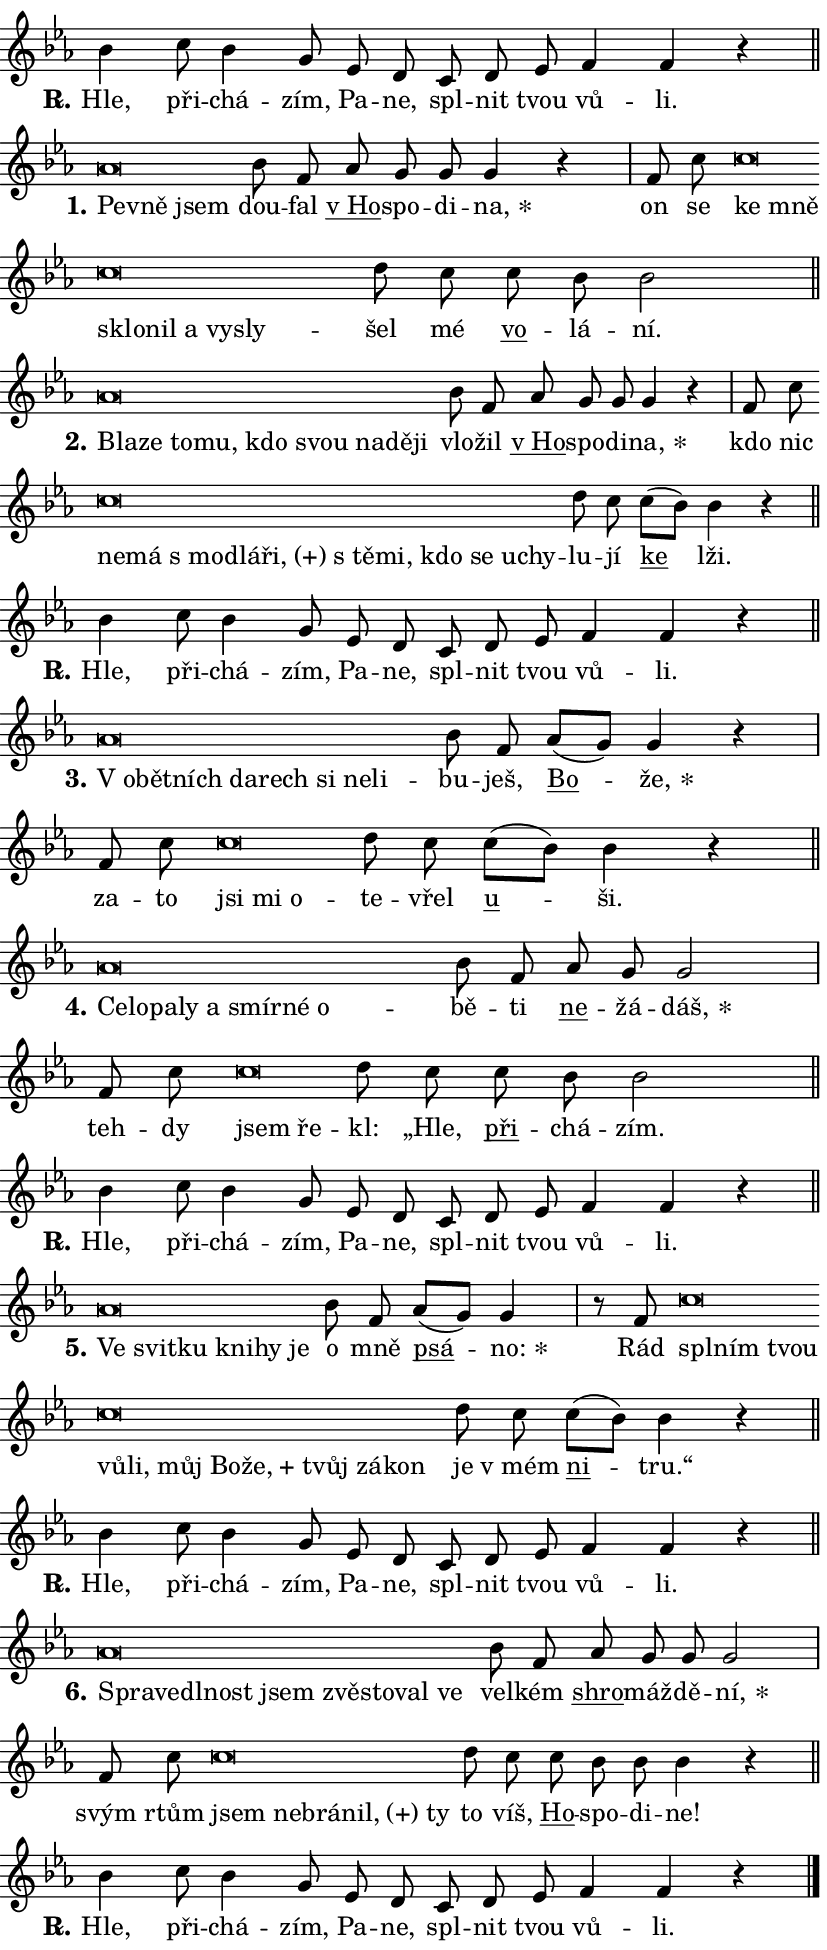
\version "2.24.0"
\header { tagline = "" }
\paper {
  indent = 0\cm
  top-margin = 0\cm
  right-margin = 0.13\cm % to fit lyric hyphens
  bottom-margin = 0\cm
  left-margin = 0\cm
  paper-width = 14\cm
  page-breaking = #ly:one-page-breaking
  system-system-spacing.basic-distance = #11
  score-system-spacing.basic-distance = #11
  ragged-last = ##f
}


%% Author: Thomas Morley
%% https://lists.gnu.org/archive/html/lilypond-user/2020-05/msg00002.html
#(define (line-position grob)
"Returns position of @var[grob} in current system:
   @code{'start}, if at first time-step
   @code{'end}, if at last time-step
   @code{'middle} otherwise
"
  (let* ((col (ly:item-get-column grob))
         (ln (ly:grob-object col 'left-neighbor))
         (rn (ly:grob-object col 'right-neighbor))
         (col-to-check-left (if (ly:grob? ln) ln col))
         (col-to-check-right (if (ly:grob? rn) rn col))
         (break-dir-left
           (and
             (ly:grob-property col-to-check-left 'non-musical #f)
             (ly:item-break-dir col-to-check-left)))
         (break-dir-right
           (and
             (ly:grob-property col-to-check-right 'non-musical #f)
             (ly:item-break-dir col-to-check-right))))
        (cond ((eqv? 1 break-dir-left) 'start)
              ((eqv? -1 break-dir-right) 'end)
              (else 'middle))))

#(define (tranparent-at-line-position vctor)
  (lambda (grob)
  "Relying on @code{line-position} select the relevant enry from @var{vctor}.
Used to determine transparency,"
    (case (line-position grob)
      ((end) (not (vector-ref vctor 0)))
      ((middle) (not (vector-ref vctor 1)))
      ((start) (not (vector-ref vctor 2))))))

noteHeadBreakVisibility =
#(define-music-function (break-visibility)(vector?)
"Makes @code{NoteHead}s transparent relying on @var{break-visibility}"
#{
  \override NoteHead.transparent =
    #(tranparent-at-line-position break-visibility)
#})

#(define delete-ledgers-for-transparent-note-heads
  (lambda (grob)
    "Reads whether a @code{NoteHead} is transparent.
If so this @code{NoteHead} is removed from @code{'note-heads} from
@var{grob}, which is supposed to be @code{LedgerLineSpanner}.
As a result ledgers are not printed for this @code{NoteHead}"
    (let* ((nhds-array (ly:grob-object grob 'note-heads))
           (nhds-list
             (if (ly:grob-array? nhds-array)
                 (ly:grob-array->list nhds-array)
                 '()))
           ;; Relies on the transparent-property being done before
           ;; Staff.LedgerLineSpanner.after-line-breaking is executed.
           ;; This is fragile ...
           (to-keep
             (remove
               (lambda (nhd)
                 (ly:grob-property nhd 'transparent #f))
               nhds-list)))
      ;; TODO find a better method to iterate over grob-arrays, similiar
      ;; to filter/remove etc for lists
      ;; For now rebuilt from scratch
      (set! (ly:grob-object grob 'note-heads)  '())
      (for-each
        (lambda (nhd)
          (ly:pointer-group-interface::add-grob grob 'note-heads nhd))
        to-keep))))

squashNotes = {
  \override NoteHead.X-extent = #'(-0.2 . 0.2)
  \override NoteHead.Y-extent = #'(-0.75 . 0)
  \override NoteHead.stencil =
    #(lambda (grob)
       (let ((pos (ly:grob-property grob 'staff-position)))
         (begin
           (if (< pos -7) (display "ERROR: Lower brevis then expected\n") (display ""))
           (if (<= pos -6) ly:text-interface::print ly:note-head::print))))
}
unSquashNotes = {
  \revert NoteHead.X-extent
  \revert NoteHead.Y-extent
  \revert NoteHead.stencil
}

hideNotes = \noteHeadBreakVisibility #begin-of-line-visible
unHideNotes = \noteHeadBreakVisibility #all-visible

% work-around for resetting accidentals
% https://lilypond.org/doc/v2.23/Documentation/notation/displaying-rhythms#unmetered-music
cadenzaMeasure = {
  \cadenzaOff
  \partial 1024 s1024
  \cadenzaOn
}

#(define-markup-command (accent layout props text) (markup?)
  "Underline accented syllable"
  (interpret-markup layout props
    #{\markup \override #'(offset . 4.3) \underline { #text }#}))

responsum = \markup \concat {
  "R" \hspace #-1.05 \path #0.1 #'((moveto 0 0.07) (lineto 0.9 0.8)) \hspace #0.05 "."
}

spaceSize = #0.6828661417322834 % exact space size for TeX Gyre Schola

\layout {
  \context {
    \Staff
    \remove "Time_signature_engraver"
    \override LedgerLineSpanner.after-line-breaking = #delete-ledgers-for-transparent-note-heads
  }
  \context {
    \Lyrics {
      \override LyricSpace.minimum-distance = \spaceSize
      \override LyricText.font-name = #"TeX Gyre Schola"
      \override LyricText.font-size = 1
      \override StanzaNumber.font-name = #"TeX Gyre Schola Bold"
      \override StanzaNumber.font-size = 1
    }
  }
  \context {
    \Score 
    \override NoteHead.text =
      #(lambda (grob) 
        (let ((pos (ly:grob-property grob 'staff-position)))
          #{\markup {
            \combine
              \halign #-0.55 \raise #(if (= pos -6) 0 0.5) \override #'(thickness . 2) \draw-line #'(3.2 . 0)
              \musicglyph "noteheads.sM1"
          }#}))
  }
}

% magnetic-lyrics.ily
%
%   written by
%     Jean Abou Samra <jean@abou-samra.fr>
%     Werner Lemberg <wl@gnu.org>
%
%   adapted by
%     Jiri Hon <jiri.hon@gmail.com>
%
% Version 2022-Apr-15

% https://www.mail-archive.com/lilypond-user@gnu.org/msg149350.html

#(define (Left_hyphen_pointer_engraver context)
   "Collect syllable-hyphen-syllable occurrences in lyrics and store
them in properties.  This engraver only looks to the left.  For
example, if the lyrics input is @code{foo -- bar}, it does the
following.

@itemize @bullet
@item
Set the @code{text} property of the @code{LyricHyphen} grob between
@q{foo} and @q{bar} to @code{foo}.

@item
Set the @code{left-hyphen} property of the @code{LyricText} grob with
text @q{foo} to the @code{LyricHyphen} grob between @q{foo} and
@q{bar}.
@end itemize

Use this auxiliary engraver in combination with the
@code{lyric-@/text::@/apply-@/magnetic-@/offset!} hook."
   (let ((hyphen #f)
         (text #f))
     (make-engraver
      (acknowledgers
       ((lyric-syllable-interface engraver grob source-engraver)
        (set! text grob)))
      (end-acknowledgers
       ((lyric-hyphen-interface engraver grob source-engraver)
        ;(when (not (grob::has-interface grob 'lyric-space-interface))
          (set! hyphen grob)));)
      ((stop-translation-timestep engraver)
       (when (and text hyphen)
         (ly:grob-set-object! text 'left-hyphen hyphen))
       (set! text #f)
       (set! hyphen #f)))))

#(define (lyric-text::apply-magnetic-offset! grob)
   "If the space between two syllables is less than the value in
property @code{LyricText@/.details@/.squash-threshold}, move the right
syllable to the left so that it gets concatenated with the left
syllable.

Use this function as a hook for
@code{LyricText@/.after-@/line-@/breaking} if the
@code{Left_@/hyphen_@/pointer_@/engraver} is active."
   (let ((hyphen (ly:grob-object grob 'left-hyphen #f)))
     (when hyphen
       (let ((left-text (ly:spanner-bound hyphen LEFT)))
         (when (grob::has-interface left-text 'lyric-syllable-interface)
           (let* ((common (ly:grob-common-refpoint grob left-text X))
                  (this-x-ext (ly:grob-extent grob common X))
                  (left-x-ext
                   (begin
                     ;; Trigger magnetism for left-text.
                     (ly:grob-property left-text 'after-line-breaking)
                     (ly:grob-extent left-text common X)))
                  ;; `delta` is the gap width between two syllables.
                  (delta (- (interval-start this-x-ext)
                            (interval-end left-x-ext)))
                  (details (ly:grob-property grob 'details))
                  (threshold (assoc-get 'squash-threshold details 0.2)))
             (when (< delta threshold)
               (let* (;; We have to manipulate the input text so that
                      ;; ligatures crossing syllable boundaries are not
                      ;; disabled.  For languages based on the Latin
                      ;; script this is essentially a beautification.
                      ;; However, for non-Western scripts it can be a
                      ;; necessity.
                      (lt (ly:grob-property left-text 'text))
                      (rt (ly:grob-property grob 'text))
                      (is-space (grob::has-interface hyphen 'lyric-space-interface))
                      (space (if is-space " " ""))
                      (extra-delta (if is-space spaceSize 0))
                      ;; Append new syllable.
                      (ltrt-space (if (and (string? lt) (string? rt))
                                (string-append lt space rt)
                                (make-concat-markup (list lt space rt))))
                      ;; Right-align `ltrt` to the right side.
                      (ltrt-space-markup (grob-interpret-markup
                               grob
                               (make-translate-markup
                                (cons (interval-length this-x-ext) 0)
                                (make-right-align-markup ltrt-space)))))
                 (begin
                   ;; Don't print `left-text`.
                   (ly:grob-set-property! left-text 'stencil #f)
                   ;; Set text and stencil (which holds all collected
                   ;; syllables so far) and shift it to the left.
                   (ly:grob-set-property! grob 'text ltrt-space)
                   (ly:grob-set-property! grob 'stencil ltrt-space-markup)
                   (ly:grob-translate-axis! grob (- (- delta extra-delta)) X))))))))))


#(define (lyric-hyphen::displace-bounds-first grob)
   ;; Make very sure this callback isn't triggered too early.
   (let ((left (ly:spanner-bound grob LEFT))
         (right (ly:spanner-bound grob RIGHT)))
     (ly:grob-property left 'after-line-breaking)
     (ly:grob-property right 'after-line-breaking)
     (ly:lyric-hyphen::print grob)))

squashThreshold = #0.4

\layout {
  \context {
    \Lyrics
    \consists #Left_hyphen_pointer_engraver
    \override LyricText.after-line-breaking =
      #lyric-text::apply-magnetic-offset!
    \override LyricHyphen.stencil = #lyric-hyphen::displace-bounds-first
    \override LyricText.details.squash-threshold = \squashThreshold
    \override LyricHyphen.minimum-distance = 0
    \override LyricHyphen.minimum-length = \squashThreshold
  }
}

squashText = \override LyricText.details.squash-threshold = 9999
unSquashText = \override LyricText.details.squash-threshold = \squashThreshold

leftText = \override LyricText.self-alignment-X = #LEFT
unLeftText = \revert LyricText.self-alignment-X

starOffset = #(lambda (grob) 
                (let ((x_offset (ly:self-alignment-interface::aligned-on-x-parent grob)))
                  (if (= x_offset 0) 0 (+ x_offset 1.2))))

star = #(define-music-function (syllable)(string?)
"Append star separator at the end of a syllable"
#{
  \once \override LyricText.X-offset = #starOffset
  \lyricmode { \markup {
    #syllable
    \override #'((font-name . "TeX Gyre Schola Bold")) \hspace #0.2 \lower #0.65 \larger "*"
  } }
#})

starAccent = #(define-music-function (syllable)(string?)
"Append star separator at the end of a syllable and make accent"
#{
  \once \override LyricText.X-offset = #starOffset
  \lyricmode { \markup {
    \accent #syllable
    \override #'((font-name . "TeX Gyre Schola Bold")) \hspace #0.2 \lower #0.65 \larger "*"
  } }
#})

breath = #(define-music-function (syllable)(string?)
"Append breathing indicator at the end of a syllable"
#{
  \lyricmode { \markup { #syllable "+" } }
#})

optionalBreath = #(define-music-function (syllable)(string?)
"Append optional breathing indicator at the end of a syllable"
#{
  \lyricmode { \markup { #syllable "(+)" } }
#})


\score {
    <<
        \new Voice = "melody" { \cadenzaOn \key es \major \relative { bes'4 c8 bes4 g8 \bar "" es d \bar "" c d es \bar "" f4 f r \cadenzaMeasure \bar "||" \break } }
        \new Lyrics \lyricsto "melody" { \lyricmode { \set stanza = \responsum
Hle, při -- chá -- zím, Pa -- ne, spl -- nit tvou vů -- li. } }
    >>
    \layout {}
}

\score {
    <<
        \new Voice = "melody" { \cadenzaOn \key es \major \relative { \squashNotes as'\breve*1/16 \hideNotes \breve*1/16 \breve*1/16 \bar "" \unHideNotes \unSquashNotes bes8 f \bar "" as g g g4 r \cadenzaMeasure \bar "|" f8 c' \bar "" \squashNotes c\breve*1/16 \hideNotes \breve*1/16 \bar "" \breve*1/16 \bar "" \breve*1/16 \bar "" \breve*1/16 \bar "" \breve*1/16 \breve*1/16 \bar "" \unHideNotes \unSquashNotes d8 c \bar "" c bes bes2 \cadenzaMeasure \bar "||" \break } }
        \new Lyrics \lyricsto "melody" { \lyricmode { \set stanza = "1."
\leftText Pev -- \squashText ně jsem \unLeftText \unSquashText dou -- fal \markup \accent "v Ho" -- spo -- di -- \star na, on se \leftText ke \squashText mně sklo -- nil a vy -- sly -- \unLeftText \unSquashText šel mé \markup \accent vo -- lá -- ní. } }
    >>
    \layout {}
}

\score {
    <<
        \new Voice = "melody" { \cadenzaOn \key es \major \relative { \squashNotes as'\breve*1/16 \hideNotes \breve*1/16 \bar "" \breve*1/16 \bar "" \breve*1/16 \bar "" \breve*1/16 \bar "" \breve*1/16 \bar "" \breve*1/16 \bar "" \breve*1/16 \breve*1/16 \bar "" \unHideNotes \unSquashNotes bes8 f \bar "" as g g g4 r \cadenzaMeasure \bar "|" f8 c' \bar "" \squashNotes c\breve*1/16 \hideNotes \breve*1/16 \bar "" \breve*1/16 \bar "" \breve*1/16 \bar "" \breve*1/16 \bar "" \breve*1/16 \bar "" \breve*1/16 \bar "" \breve*1/16 \bar "" \breve*1/16 \bar "" \breve*1/16 \breve*1/16 \bar "" \unHideNotes \unSquashNotes d8 c \bar "" c[( bes)] bes4 r \cadenzaMeasure \bar "||" \break } }
        \new Lyrics \lyricsto "melody" { \lyricmode { \set stanza = "2."
\leftText Bla -- \squashText ze to -- mu, kdo svou na -- dě -- ji \unLeftText \unSquashText vlo -- žil \markup \accent "v Ho" -- spo -- di -- \star na, kdo nic \leftText ne -- \squashText má "s mo" -- dlá -- \optionalBreath ři, "s tě" -- mi, kdo se u -- chy -- \unLeftText \unSquashText lu -- jí \markup \accent ke lži. } }
    >>
    \layout {}
}

\score {
    <<
        \new Voice = "melody" { \cadenzaOn \key es \major \relative { bes'4 c8 bes4 g8 \bar "" es d \bar "" c d es \bar "" f4 f r \cadenzaMeasure \bar "||" \break } }
        \new Lyrics \lyricsto "melody" { \lyricmode { \set stanza = \responsum
Hle, při -- chá -- zím, Pa -- ne, spl -- nit tvou vů -- li. } }
    >>
    \layout {}
}

\score {
    <<
        \new Voice = "melody" { \cadenzaOn \key es \major \relative { \squashNotes as'\breve*1/16 \hideNotes \breve*1/16 \bar "" \breve*1/16 \bar "" \breve*1/16 \bar "" \breve*1/16 \bar "" \breve*1/16 \bar "" \breve*1/16 \breve*1/16 \bar "" \unHideNotes \unSquashNotes bes8 f \bar "" as[( g)] g4 r \cadenzaMeasure \bar "|" f8 c' \bar "" \squashNotes c\breve*1/16 \hideNotes \breve*1/16 \breve*1/16 \bar "" \unHideNotes \unSquashNotes d8 c \bar "" c[( bes)] bes4 r \cadenzaMeasure \bar "||" \break } }
        \new Lyrics \lyricsto "melody" { \lyricmode { \set stanza = "3."
\leftText "V o" -- \squashText bět -- ních da -- rech si ne -- li -- \unLeftText \unSquashText bu -- ješ, \markup \accent Bo -- \star že, za -- to \leftText jsi \squashText mi o -- \unLeftText \unSquashText te -- vřel \markup \accent u -- ši. } }
    >>
    \layout {}
}

\score {
    <<
        \new Voice = "melody" { \cadenzaOn \key es \major \relative { \squashNotes as'\breve*1/16 \hideNotes \breve*1/16 \bar "" \breve*1/16 \bar "" \breve*1/16 \bar "" \breve*1/16 \bar "" \breve*1/16 \bar "" \breve*1/16 \breve*1/16 \bar "" \unHideNotes \unSquashNotes bes8 f \bar "" as g g2 \cadenzaMeasure \bar "|" f8 c' \bar "" \squashNotes c\breve*1/16 \hideNotes \breve*1/16 \bar "" \unHideNotes \unSquashNotes d8 c \bar "" c bes bes2 \cadenzaMeasure \bar "||" \break } }
        \new Lyrics \lyricsto "melody" { \lyricmode { \set stanza = "4."
\leftText Ce -- \squashText lo -- pa -- ly a smír -- né o -- \unLeftText \unSquashText bě -- ti \markup \accent ne -- žá -- \star dáš, teh -- dy \leftText jsem \squashText ře -- \unLeftText \unSquashText kl: „Hle, \markup \accent při -- chá -- zím. } }
    >>
    \layout {}
}

\score {
    <<
        \new Voice = "melody" { \cadenzaOn \key es \major \relative { bes'4 c8 bes4 g8 \bar "" es d \bar "" c d es \bar "" f4 f r \cadenzaMeasure \bar "||" \break } }
        \new Lyrics \lyricsto "melody" { \lyricmode { \set stanza = \responsum
Hle, při -- chá -- zím, Pa -- ne, spl -- nit tvou vů -- li. } }
    >>
    \layout {}
}

\score {
    <<
        \new Voice = "melody" { \cadenzaOn \key es \major \relative { \squashNotes as'\breve*1/16 \hideNotes \breve*1/16 \bar "" \breve*1/16 \bar "" \breve*1/16 \bar "" \breve*1/16 \breve*1/16 \bar "" \unHideNotes \unSquashNotes bes8 f \bar "" as[( g)] g4 \cadenzaMeasure \bar "|" r8 f8 \squashNotes c'\breve*1/16 \hideNotes \breve*1/16 \bar "" \breve*1/16 \bar "" \breve*1/16 \bar "" \breve*1/16 \bar "" \breve*1/16 \bar "" \breve*1/16 \bar "" \breve*1/16 \bar "" \breve*1/16 \bar "" \breve*1/16 \breve*1/16 \bar "" \unHideNotes \unSquashNotes d8 c \bar "" c[( bes)] bes4 r \cadenzaMeasure \bar "||" \break } }
        \new Lyrics \lyricsto "melody" { \lyricmode { \set stanza = "5."
\leftText Ve \squashText svit -- ku kni -- hy je \unLeftText \unSquashText o mně \markup \accent psá -- \star no: Rád \leftText spl -- \squashText ním tvou vů -- li, můj Bo -- \breath "že," tvůj zá -- kon \unLeftText \unSquashText je "v mém" \markup \accent ni -- tru.“ } }
    >>
    \layout {}
}

\score {
    <<
        \new Voice = "melody" { \cadenzaOn \key es \major \relative { bes'4 c8 bes4 g8 \bar "" es d \bar "" c d es \bar "" f4 f r \cadenzaMeasure \bar "||" \break } }
        \new Lyrics \lyricsto "melody" { \lyricmode { \set stanza = \responsum
Hle, při -- chá -- zím, Pa -- ne, spl -- nit tvou vů -- li. } }
    >>
    \layout {}
}

\score {
    <<
        \new Voice = "melody" { \cadenzaOn \key es \major \relative { \squashNotes as'\breve*1/16 \hideNotes \breve*1/16 \bar "" \breve*1/16 \bar "" \breve*1/16 \bar "" \breve*1/16 \bar "" \breve*1/16 \bar "" \breve*1/16 \bar "" \breve*1/16 \breve*1/16 \bar "" \unHideNotes \unSquashNotes bes8 f \bar "" as g g g2 \cadenzaMeasure \bar "|" f8 c' \bar "" \squashNotes c\breve*1/16 \hideNotes \breve*1/16 \bar "" \breve*1/16 \bar "" \breve*1/16 \breve*1/16 \bar "" \unHideNotes \unSquashNotes d8 c \bar "" c bes bes bes4 r \cadenzaMeasure \bar "||" \break } }
        \new Lyrics \lyricsto "melody" { \lyricmode { \set stanza = "6."
\leftText Spra -- \squashText ve -- dl -- nost jsem zvě -- sto -- val ve \unLeftText \unSquashText vel -- kém \markup \accent shro -- máž -- dě -- \star ní, svým rtům \leftText jsem \squashText ne -- brá -- \optionalBreath nil, ty \unLeftText \unSquashText to víš, \markup \accent Ho -- spo -- di -- ne! } }
    >>
    \layout {}
}

\score {
    <<
        \new Voice = "melody" { \cadenzaOn \key es \major \relative { bes'4 c8 bes4 g8 \bar "" es d \bar "" c d es \bar "" f4 f r \cadenzaMeasure \bar "||" \break } \bar "|." }
        \new Lyrics \lyricsto "melody" { \lyricmode { \set stanza = \responsum
Hle, při -- chá -- zím, Pa -- ne, spl -- nit tvou vů -- li. } }
    >>
    \layout {}
}
